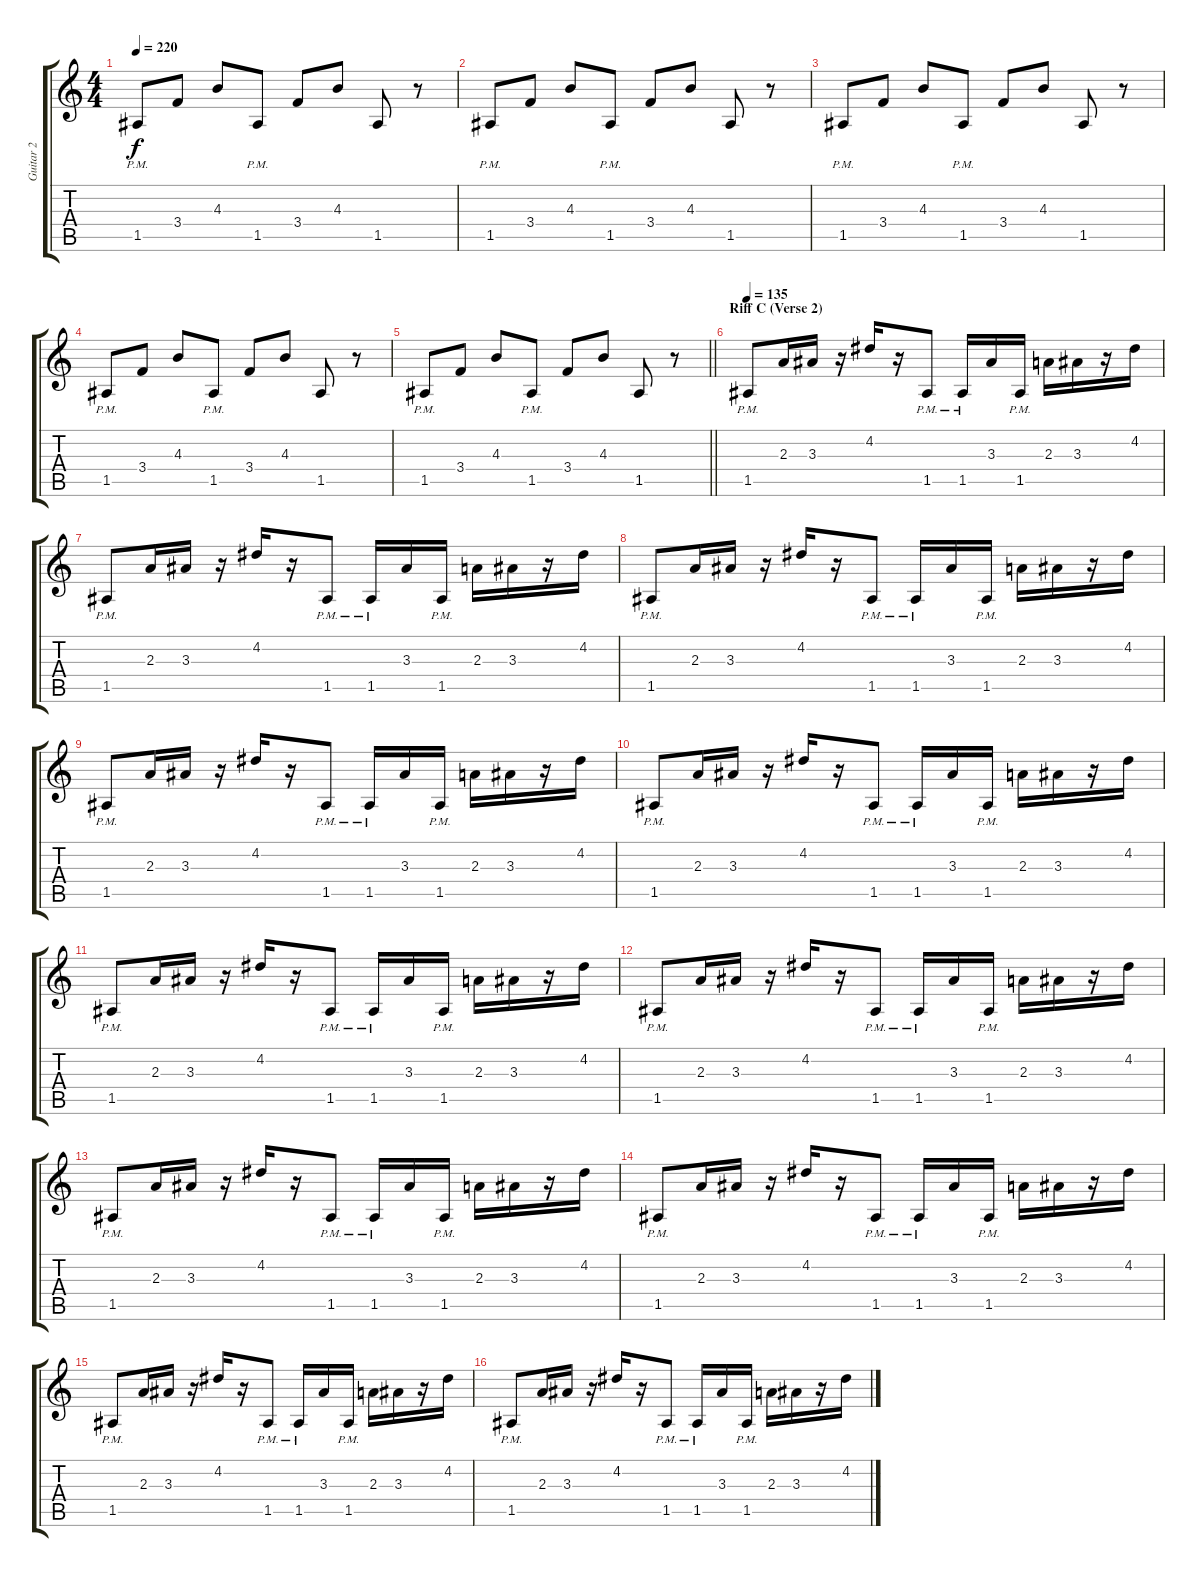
\track ("Guitar 2" "Guitar 2") {instrument distortionguitar}
\staff {score tabs}
\tuning (E4 B3 G3 D3 A2 D2) {hide}
\ts (4 4)
\tempo 220
\clef g2
\ks c
1.5{pm}.8{dy f} 3.4.8 4.3.8 1.5{pm}.8 3.4.8 4.3.8 1.5.8 r.8 |
1.5{pm}.8 3.4.8 4.3.8 1.5{pm}.8 3.4.8 4.3.8 1.5.8 r.8 |
1.5{pm}.8 3.4.8 4.3.8 1.5{pm}.8 3.4.8 4.3.8 1.5.8 r.8 |
1.5{pm}.8 3.4.8 4.3.8 1.5{pm}.8 3.4.8 4.3.8 1.5.8 r.8 |
\barLineRight lightlight
1.5{pm}.8 3.4.8 4.3.8 1.5{pm}.8 3.4.8 4.3.8 1.5.8 r.8 |
\section ("" "Riff C (Verse 2)")
\tempo 135
1.5{pm}.8 2.3.16 3.3.16 r.16 4.2.16 r.16 1.5{pm}.8 1.5{pm}.16 3.3.16 1.5{pm}.16 2.3.16 3.3.16 r.16 4.2.16 |
1.5{pm}.8 2.3.16 3.3.16 r.16 4.2.16 r.16 1.5{pm}.8 1.5{pm}.16 3.3.16 1.5{pm}.16 2.3.16 3.3.16 r.16 4.2.16 |
1.5{pm}.8 2.3.16 3.3.16 r.16 4.2.16 r.16 1.5{pm}.8 1.5{pm}.16 3.3.16 1.5{pm}.16 2.3.16 3.3.16 r.16 4.2.16 |
1.5{pm}.8 2.3.16 3.3.16 r.16 4.2.16 r.16 1.5{pm}.8 1.5{pm}.16 3.3.16 1.5{pm}.16 2.3.16 3.3.16 r.16 4.2.16 |
1.5{pm}.8 2.3.16 3.3.16 r.16 4.2.16 r.16 1.5{pm}.8 1.5{pm}.16 3.3.16 1.5{pm}.16 2.3.16 3.3.16 r.16 4.2.16 |
1.5{pm}.8 2.3.16 3.3.16 r.16 4.2.16 r.16 1.5{pm}.8 1.5{pm}.16 3.3.16 1.5{pm}.16 2.3.16 3.3.16 r.16 4.2.16 |
1.5{pm}.8 2.3.16 3.3.16 r.16 4.2.16 r.16 1.5{pm}.8 1.5{pm}.16 3.3.16 1.5{pm}.16 2.3.16 3.3.16 r.16 4.2.16 |
1.5{pm}.8 2.3.16 3.3.16 r.16 4.2.16 r.16 1.5{pm}.8 1.5{pm}.16 3.3.16 1.5{pm}.16 2.3.16 3.3.16 r.16 4.2.16 |
1.5{pm}.8 2.3.16 3.3.16 r.16 4.2.16 r.16 1.5{pm}.8 1.5{pm}.16 3.3.16 1.5{pm}.16 2.3.16 3.3.16 r.16 4.2.16 |
1.5{pm}.8 2.3.16 3.3.16 r.16 4.2.16 r.16 1.5{pm}.8 1.5{pm}.16 3.3.16 1.5{pm}.16 2.3.16 3.3.16 r.16 4.2.16 |
1.5{pm}.8 2.3.16 3.3.16 r.16 4.2.16 r.16 1.5{pm}.8 1.5{pm}.16 3.3.16 1.5{pm}.16 2.3.16 3.3.16 r.16 4.2.16
